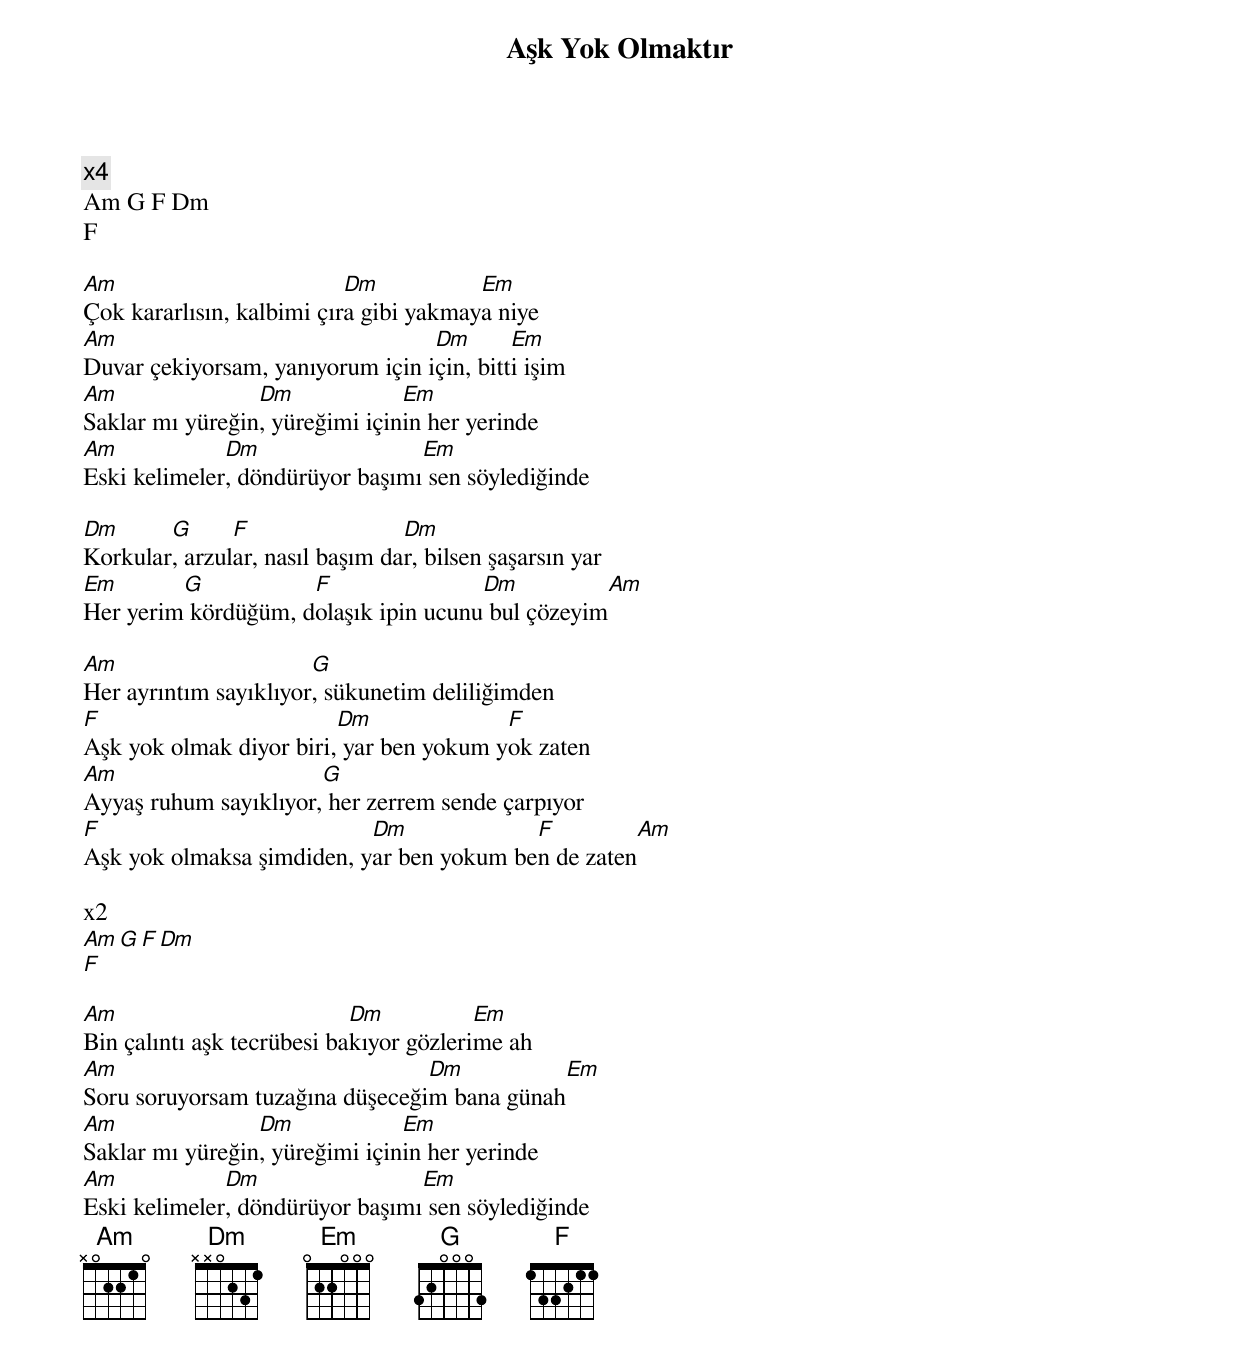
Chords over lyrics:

{title: Aşk Yok Olmaktır}
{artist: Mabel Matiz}

x4
Am G F Dm
F

Am                         Dm           Em
Çok kararlısın, kalbimi çıra gibi yakmaya niye
Am                                Dm       Em
Duvar çekiyorsam, yanıyorum için için, bitti işim
Am               Dm             Em
Saklar mı yüreğin, yüreğimi içinin her yerinde
Am            Dm                 Em
Eski kelimeler, döndürüyor başımı sen söylediğinde

Dm      G      F                 Dm
Korkular, arzular, nasıl başım dar, bilsen şaşarsın yar
Em       G           F                Dm          Am
Her yerim kördüğüm, dolaşık ipin ucunu bul çözeyim

Am                     G
Her ayrıntım sayıklıyor, sükunetim deliliğimden
F                        Dm              F
Aşk yok olmak diyor biri, yar ben yokum yok zaten
Am                     G
Ayyaş ruhum sayıklıyor, her zerrem sende çarpıyor
F                          Dm             F           Am
Aşk yok olmaksa şimdiden, yar ben yokum ben de zaten

x2
Am G F Dm
F

Am                          Dm           Em
Bin çalıntı aşk tecrübesi bakıyor gözlerime ah
Am                               Dm          Em
Soru soruyorsam tuzağına düşeceğim bana günah
Am               Dm             Em
Saklar mı yüreğin, yüreğimi içinin her yerinde
Am            Dm                 Em
Eski kelimeler, döndürüyor başımı sen söylediğinde
